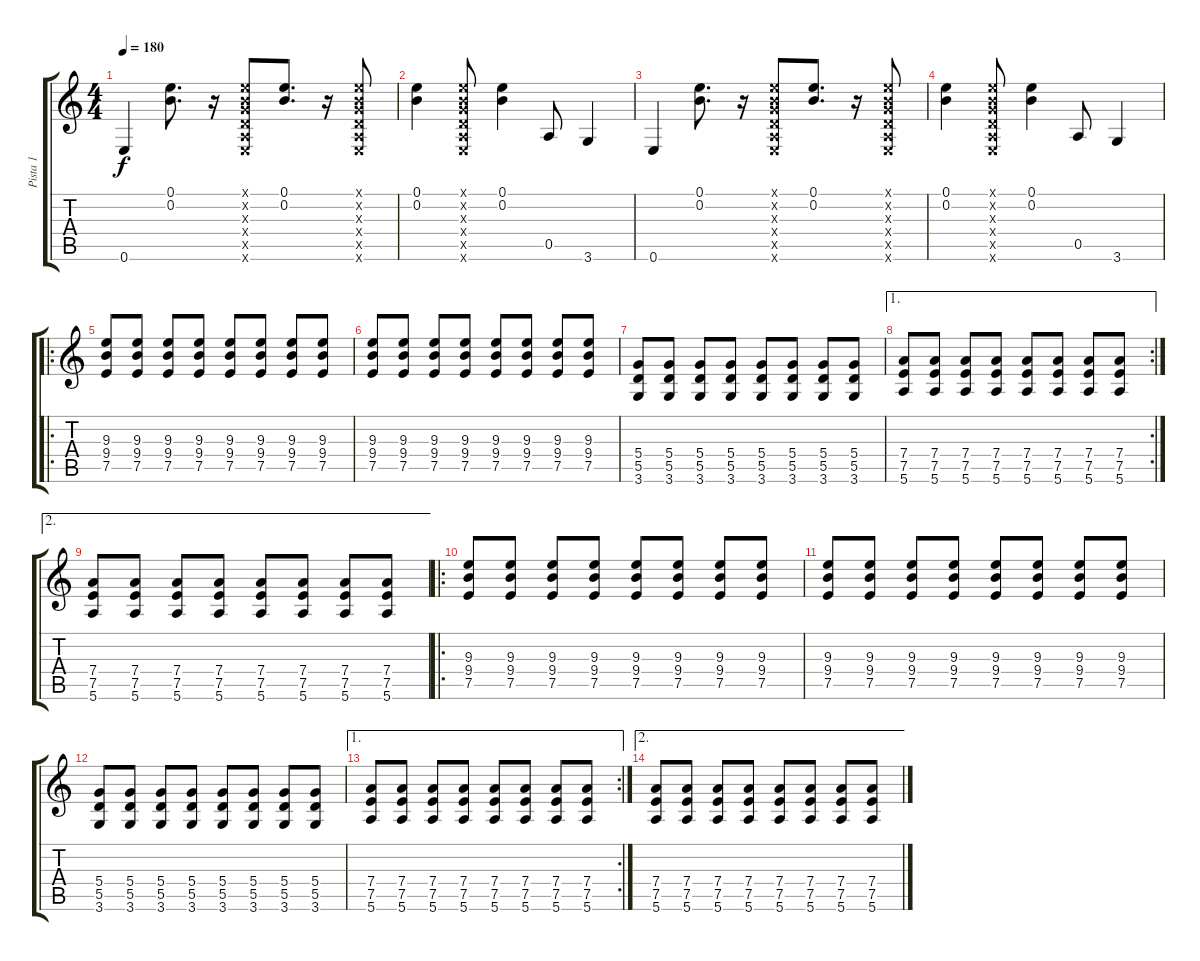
\track ("Pista 1" "Pista 1") {instrument distortionguitar}
\staff {score tabs}
\tuning (E4 B3 G3 D3 A2 E2) {hide}
\ts (4 4)
\tempo 180
\clef g2
\ks c
0.6.4{dy f} (0.1 0.2).8{d} r.16 (0.1{x} 0.2{x} 0.3{x} 0.4{x} 0.5{x} 0.6{x}).8 (0.1 0.2).8{d} r.16 (0.1{x} 0.2{x} 0.3{x} 0.4{x} 0.5{x} 0.6{x}).8 |
(0.1 0.2).4 (0.1{x} 0.2{x} 0.3{x} 0.4{x} 0.5{x} 0.6{x}).8 (0.1 0.2).4 0.5.8 3.6.4 |
0.6.4 (0.1 0.2).8{d} r.16 (0.1{x} 0.2{x} 0.3{x} 0.4{x} 0.5{x} 0.6{x}).8 (0.1 0.2).8{d} r.16 (0.1{x} 0.2{x} 0.3{x} 0.4{x} 0.5{x} 0.6{x}).8 |
(0.1 0.2).4 (0.1{x} 0.2{x} 0.3{x} 0.4{x} 0.5{x} 0.6{x}).8 (0.1 0.2).4 0.5.8 3.6.4 |
\ro
(9.3 9.4 7.5).8 (9.3 9.4 7.5).8 (9.3 9.4 7.5).8 (9.3 9.4 7.5).8 (9.3 9.4 7.5).8 (9.3 9.4 7.5).8 (9.3 9.4 7.5).8 (9.3 9.4 7.5).8 |
(9.3 9.4 7.5).8 (9.3 9.4 7.5).8 (9.3 9.4 7.5).8 (9.3 9.4 7.5).8 (9.3 9.4 7.5).8 (9.3 9.4 7.5).8 (9.3 9.4 7.5).8 (9.3 9.4 7.5).8 |
(5.4 5.5 3.6).8 (5.4 5.5 3.6).8 (5.4 5.5 3.6).8 (5.4 5.5 3.6).8 (5.4 5.5 3.6).8 (5.4 5.5 3.6).8 (5.4 5.5 3.6).8 (5.4 5.5 3.6).8 |
\ae 1
\rc 2
(7.4 7.5 5.6).8 (7.4 7.5 5.6).8 (7.4 7.5 5.6).8 (7.4 7.5 5.6).8 (7.4 7.5 5.6).8 (7.4 7.5 5.6).8 (7.4 7.5 5.6).8 (7.4 7.5 5.6).8 |
\ae 2
(7.4 7.5 5.6).8 (7.4 7.5 5.6).8 (7.4 7.5 5.6).8 (7.4 7.5 5.6).8 (7.4 7.5 5.6).8 (7.4 7.5 5.6).8 (7.4 7.5 5.6).8 (7.4 7.5 5.6).8 |
\ro
(9.3 9.4 7.5).8 (9.3 9.4 7.5).8 (9.3 9.4 7.5).8 (9.3 9.4 7.5).8 (9.3 9.4 7.5).8 (9.3 9.4 7.5).8 (9.3 9.4 7.5).8 (9.3 9.4 7.5).8 |
(9.3 9.4 7.5).8 (9.3 9.4 7.5).8 (9.3 9.4 7.5).8 (9.3 9.4 7.5).8 (9.3 9.4 7.5).8 (9.3 9.4 7.5).8 (9.3 9.4 7.5).8 (9.3 9.4 7.5).8 |
(5.4 5.5 3.6).8 (5.4 5.5 3.6).8 (5.4 5.5 3.6).8 (5.4 5.5 3.6).8 (5.4 5.5 3.6).8 (5.4 5.5 3.6).8 (5.4 5.5 3.6).8 (5.4 5.5 3.6).8 |
\ae 1
\rc 2
(7.4 7.5 5.6).8 (7.4 7.5 5.6).8 (7.4 7.5 5.6).8 (7.4 7.5 5.6).8 (7.4 7.5 5.6).8 (7.4 7.5 5.6).8 (7.4 7.5 5.6).8 (7.4 7.5 5.6).8 |
\ae 2
(7.4 7.5 5.6).8 (7.4 7.5 5.6).8 (7.4 7.5 5.6).8 (7.4 7.5 5.6).8 (7.4 7.5 5.6).8 (7.4 7.5 5.6).8 (7.4 7.5 5.6).8 (7.4 7.5 5.6).8
